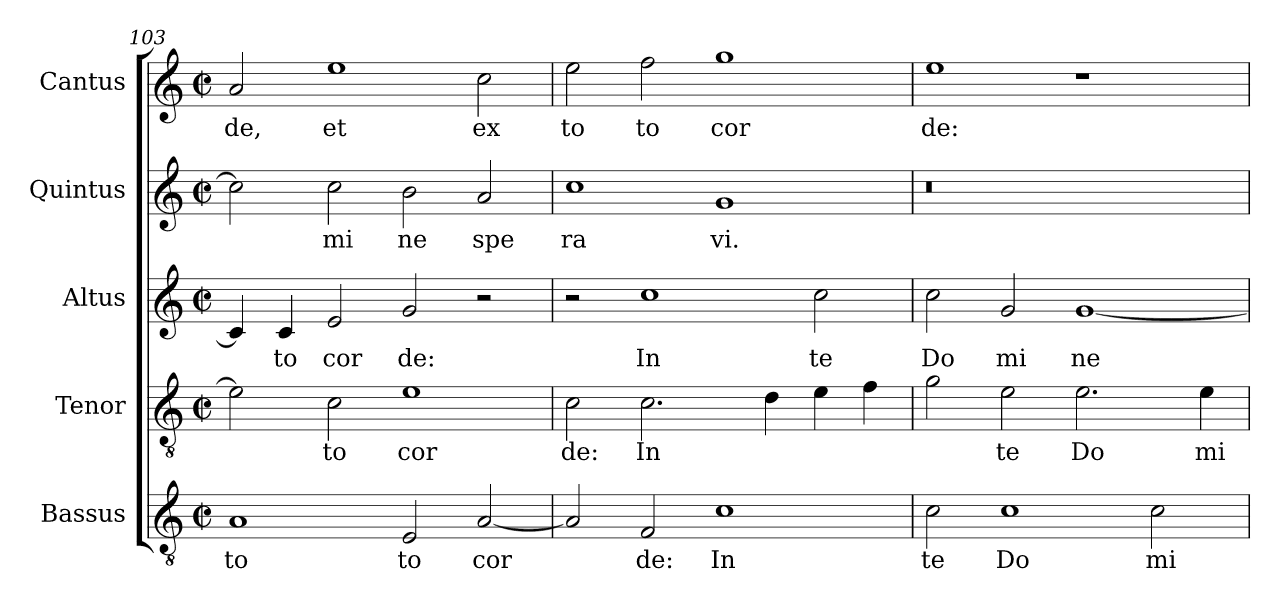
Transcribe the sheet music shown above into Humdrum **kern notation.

**kern	**text	**kern	**text	**kern	**text	**kern	**text	**kern	**text
*part5	*part5	*part4	*part4	*part3	*part3	*part2	*part2	*part1	*part1
*staff5	*staff5	*staff4	*staff4	*staff3	*staff3	*staff2	*staff2	*staff1	*staff1
*I"Bassus	*	*I"Tenor	*	*I"Altus	*	*I"Quintus	*	*I"Cantus	*
!!LO:PB:g=z
*clefGv2	*	*clefGv2	*	*clefG2	*	*clefG2	*	*clefG2	*
*	*	*	*	*k[]	*	*	*	*	*
*	*	*	*	*C:	*	*	*	*	*
*M2/2	*	*M2/2	*	*M2/2	*	*M2/2	*	*M2/2	*
*met(c|)	*	*met(c|)	*	*met(c|)	*	*met(c|)	*	*met(c|)	*
=103	=103	=103	=103	=103	=103	=103	=103	=103	=103
!	!LO:LY:b:cj	!	!	!	!	!	!	!	!LO:LY:b:cj
1A	to	2e\]	.	4c/]	.	2cc\]	.	2a/	de,
!	!	!	!	!	!LO:LY:b:cj	!	!	!	!
.	.	.	.	4c/	to	.	.	.	.
!	!	!	!LO:LY:b:cj	!	!LO:LY:b:cj	!	!LO:LY:b:cj	!	!LO:LY:b:cj
.	.	2c\	to	2e/	cor	2cc\	-mi	1ee	et
!	!LO:LY:b:cj	!	!LO:LY:b:cj	!	!LO:LY:b:cj	!	!LO:LY:b:cj	!	!
2E/	to	1e	cor	2g/	de:	2b\	ne	.	.
!	!LO:LY:b	!	!	!	!	!	!LO:LY:b:cj	!	!LO:LY:b:cj
[<2A/	cor	.	.	2r	.	2a/	spe	2cc\	ex
=104	=104	=104	=104	=104	=104	=104	=104	=104	=104
!	!	!	!LO:LY:b:cj	!	!	!	!LO:LY:b:cj	!	!LO:LY:b:cj
2A/]	.	2c\	de:	2r	.	1cc	ra	2ee\	to
!	!LO:LY:b:cj	!	!LO:LY:b:cj	!	!LO:LY:b:cj	!	!	!	!LO:LY:b:cj
2F/	de:	2.c\	In	1cc	In	.	.	2ff\	to
!	!LO:LY:b:cj	!	!	!	!	!	!LO:LY:b:cj	!	!LO:LY:b:cj
1c	In	.	.	.	.	1g	vi.	1gg	cor
.	.	4d\	.	.	.	.	.	.	.
!	!	!	!	!	!LO:LY:b:cj	!	!	!	!
.	.	4e\	.	2cc\	te	.	.	.	.
.	.	4f\	.	.	.	.	.	.	.
=105	=105	=105	=105	=105	=105	=105	=105	=105	=105
!	!LO:LY:b:cj	!	!	!	!LO:LY:b:cj	!	!	!	!LO:LY:b:cj
2c\	te	2g\	.	2cc\	Do	0r	.	1ee	de:
!	!LO:LY:b:cj	!	!LO:LY:b:cj	!	!LO:LY:b:cj	!	!	!	!
1c	Do	2e\	te	2g/	mi	.	.	.	.
!	!	!	!LO:LY:b:cj	!	!LO:LY:b:cj	!	!	!	!
.	.	2.e\	Do	[<1g	ne	.	.	1r	.
!	!LO:LY:b:cj	!	!	!	!	!	!	!	!
2c\	mi	.	.	.	.	.	.	.	.
!	!	!	!LO:LY:b:cj	!	!	!	!	!	!
.	.	4e\	mi	.	.	.	.	.	.
=	=	=	=	=	=	=	=	=	=
*-	*-	*-	*-	*-	*-	*-	*-	*-	*-
